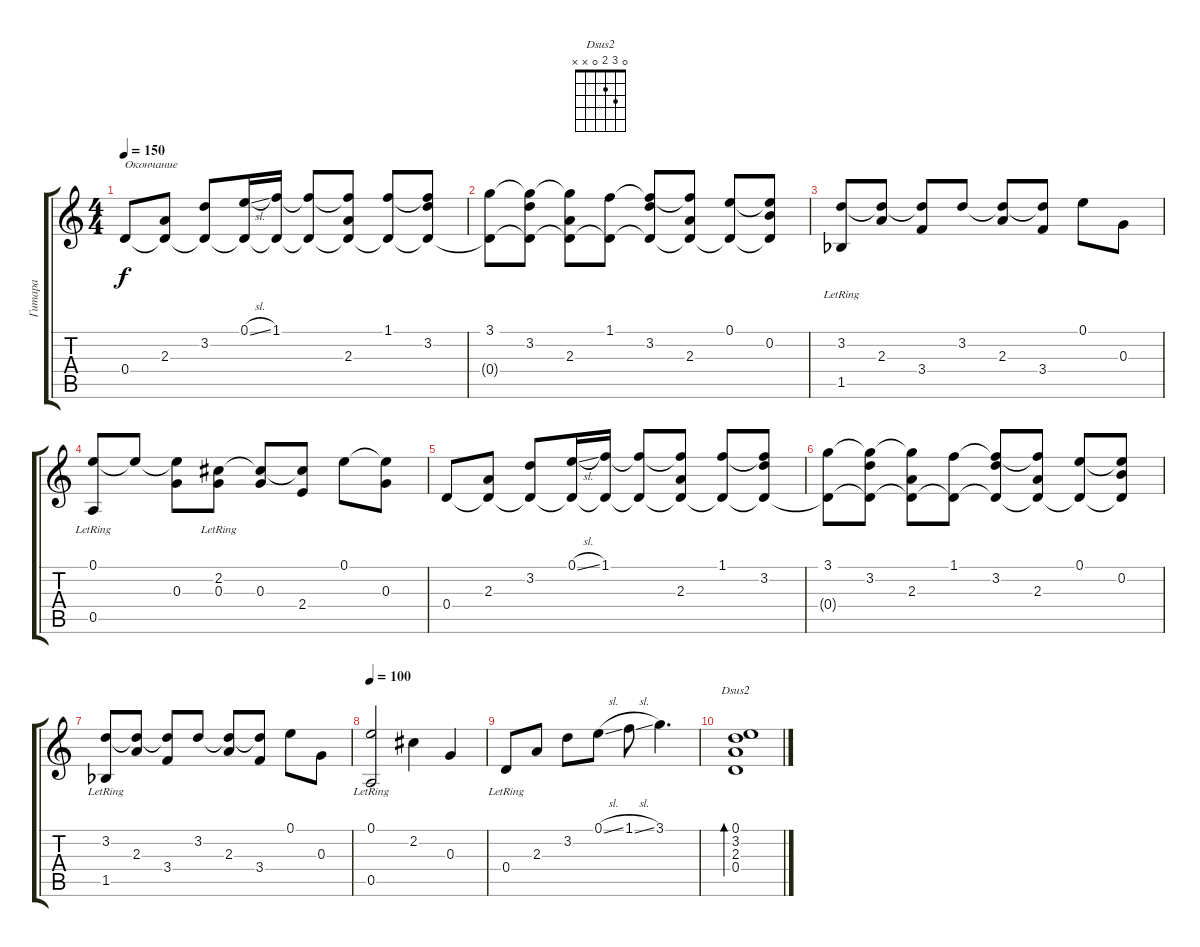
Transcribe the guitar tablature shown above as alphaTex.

\track ("Гитара" "Гитара") {instrument acousticguitarsteel}
\staff {score tabs}
\tuning (E4 B3 G3 D3 A2 E2) {hide}
\chord ("Dsus2" 0 3 2 0 x x)
\ts (4 4)
\tempo 150
\clef g2
\ks c
0.4.8{txt "Окончание" dy f} (2.3 0.4{t}).8 (3.2 0.4{t}).8 (0.1{sl} 0.4{t}).16 (1.1 0.4{t}).16 (1.1{t} 0.4{t}).8 (1.1{t} 2.3 0.4{t}).8 (1.1 0.4{t}).8 (1.1{t} 3.2 0.4{t}).8 |
(3.1 0.4{t}).8 (3.1{t} 3.2 0.4{t}).8 (3.1{t} 2.3 0.4{t}).8 (1.1 0.4{t}).8 (1.1{t} 3.2 0.4{t}).8 (1.1{t} 2.3 0.4{t}).8 (0.1 0.4{t}).8 (0.1{t} 0.2 0.4{t}).8 |
(3.2 1.5{lr acc b}).8 (3.2{t} 2.3).8 (3.2{t} 3.4).8 3.2.8 (3.2{t} 2.3).8 (3.2{t} 3.4).8 0.1.8 0.3.8 |
(0.1 0.5{lr}).8 0.1{t}.8 (0.1{t} 0.3).8 (2.2{lr} 0.3).8 (2.2{t} 0.3).8 (2.2{t} 2.4).8 0.1.8 (0.1{t} 0.3).8 |
0.4.8 (2.3 0.4{t}).8 (3.2 0.4{t}).8 (0.1{sl} 0.4{t}).16 (1.1 0.4{t}).16 (1.1{t} 0.4{t}).8 (1.1{t} 2.3 0.4{t}).8 (1.1 0.4{t}).8 (1.1{t} 3.2 0.4{t}).8 |
(3.1 0.4{t}).8 (3.1{t} 3.2 0.4{t}).8 (3.1{t} 2.3 0.4{t}).8 (1.1 0.4{t}).8 (1.1{t} 3.2 0.4{t}).8 (1.1{t} 2.3 0.4{t}).8 (0.1 0.4{t}).8 (0.1{t} 0.2 0.4{t}).8 |
(3.2 1.5{lr acc b}).8 (3.2{t} 2.3).8 (3.2{t} 3.4).8 3.2.8 (3.2{t} 2.3).8 (3.2{t} 3.4).8 0.1.8 0.3.8 |
\tempo 100
(0.1 0.5{lr}).2 2.2.4 0.3.4 |
0.4{lr}.8 2.3.8 3.2.8 0.1{sl}.8 1.1{sl}.8 3.1.4{d} |
(0.1 3.2 2.3 0.4).1{bd 60 ch "Dsus2"}
